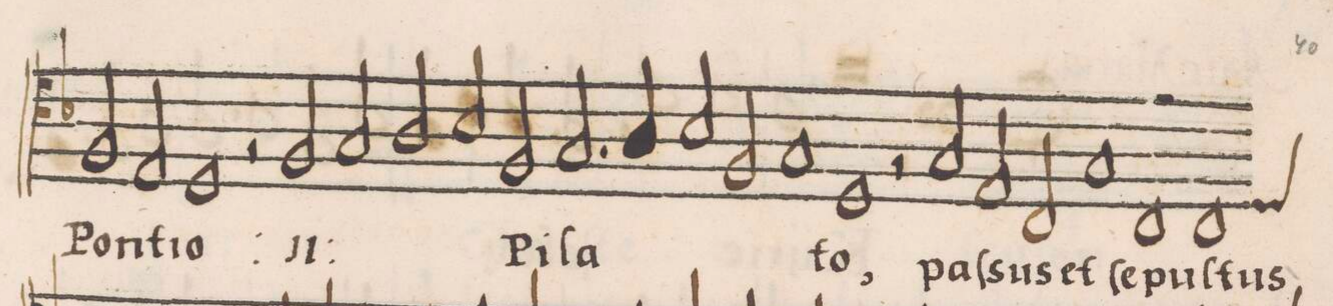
**kern	**text
*I"BASSVS	*
*clefC4	*
*k[b-]	*
*met(c|)	*
*M2/1	*
2F/	Pon-
2E/	-ti-
=104	=104
1D	-o
2r	.
*	*ij
2F/	ſub
=105	=105
2G/	Pon-
2A/	-ti-
2B-/	-o
*	*Xij
2F/	Pi-
=106	=106
2.G/	-la-
4A/	.
2B-/	.
2F/	.
=107	=107
1G	.
1D	-to,
=108	=108
2r	.
2G/	paſ-
2E/	-sus
2C/	et
=109	=109
1G	ſe-
1C	-pul-
=110	=110
*custos:D	*
1C	-tus
*-	*-
